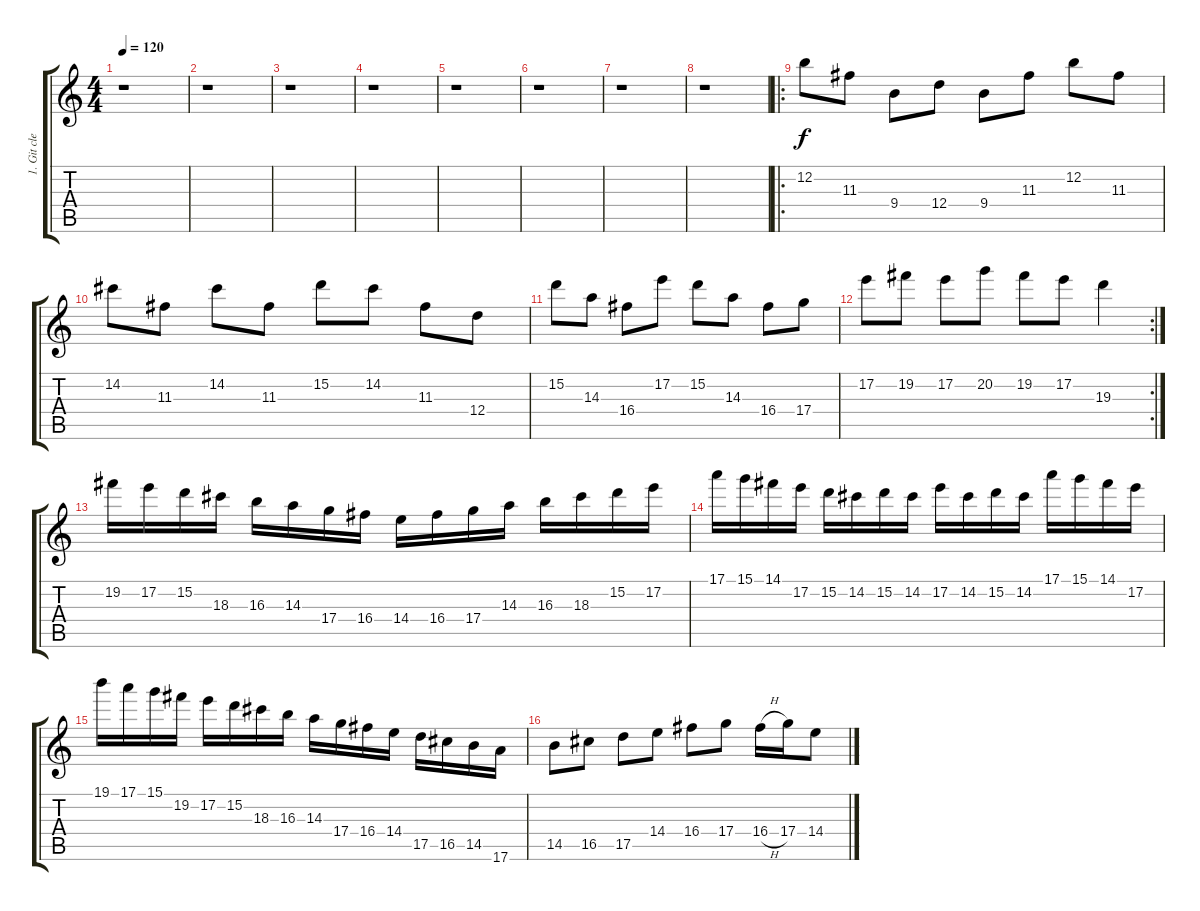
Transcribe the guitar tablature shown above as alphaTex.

\track ("1. Git clean" "1. Git cle") {instrument acousticguitarnylon}
\staff {score tabs}
\tuning (E4 B3 G3 D3 A2 E2) {hide}
\ts (4 4)
\tempo 120
\clef g2
\ks c
r.1{dy f instrument acousticguitarnylon} |
r.1 |
r.1 |
r.1 |
r.1 |
r.1 |
r.1 |
r.1 |
\ro
12.2.8 11.3.8 9.4.8 12.4.8 9.4.8 11.3.8 12.2.8 11.3.8 |
14.2.8 11.3.8 14.2.8 11.3.8 15.2.8 14.2.8 11.3.8 12.4.8 |
15.2.8 14.3.8 16.4.8 17.2.8 15.2.8 14.3.8 16.4.8 17.4.8 |
\rc 2
17.2.8 19.2.8 17.2.8 20.2.8 19.2.8 17.2.8 19.3.4 |
19.2.16 17.2.16 15.2.16 18.3.16 16.3.16 14.3.16 17.4.16 16.4.16 14.4.16 16.4.16 17.4.16 14.3.16 16.3.16 18.3.16 15.2.16 17.2.16 |
17.1.16 15.1.16 14.1.16 17.2.16 15.2.16 14.2.16 15.2.16 14.2.16 17.2.16 14.2.16 15.2.16 14.2.16 17.1.16 15.1.16 14.1.16 17.2.16 |
19.1.16 17.1.16 15.1.16 19.2.16 17.2.16 15.2.16 18.3.16 16.3.16 14.3.16 17.4.16 16.4.16 14.4.16 17.5.16 16.5.16 14.5.16 17.6.16 |
14.5.8 16.5.8 17.5.8 14.4.8 16.4.8 17.4.8 16.4{h}.16 17.4.16 14.4.8
